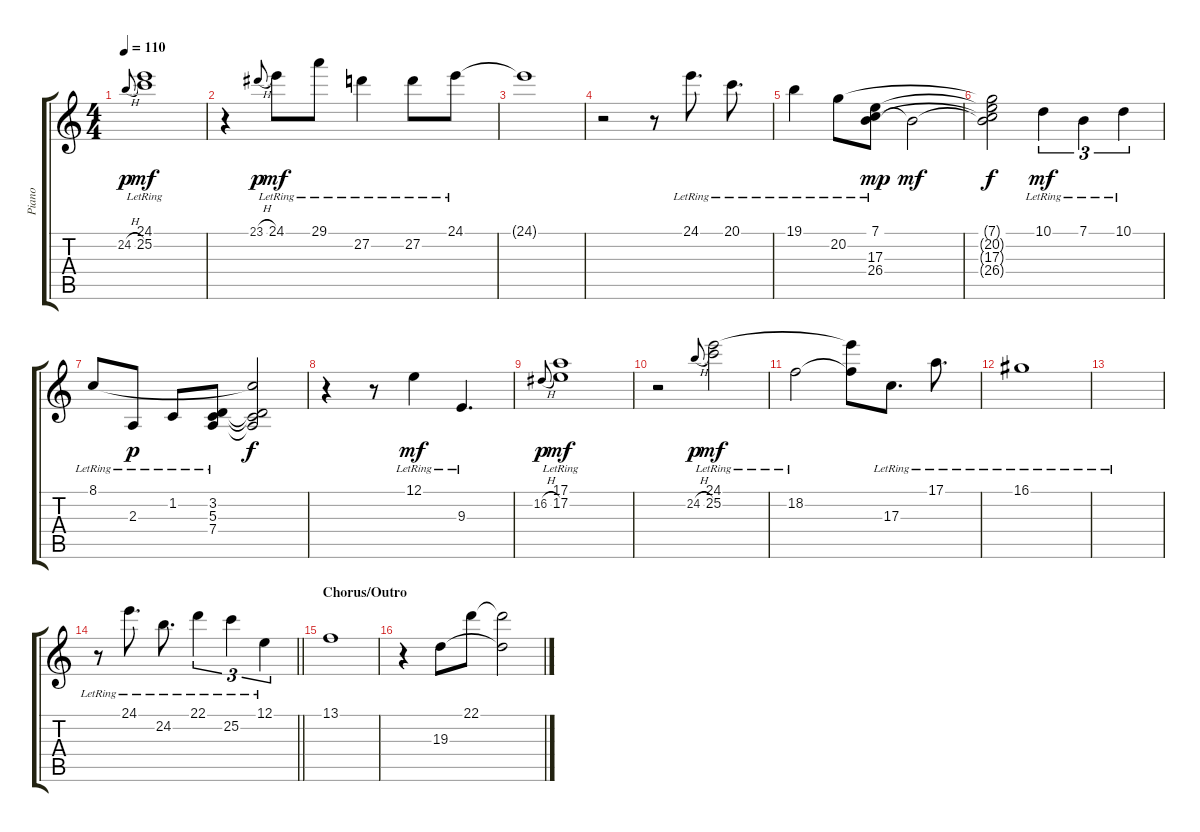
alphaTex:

\track ("Piano" "Piano") {instrument brightacousticpiano}
\staff {score tabs}
\tuning (E4 B3 G3 D3 A2 E2) {hide}
\ts (4 4)
\tempo 110
\clef g2
\ks c
24.2{h}.8{gr onbeat dy p} (24.1{lr} 25.2{lr}).1{dy mf} |
r.4 23.1{h}.8{gr onbeat dy p} 24.1{lr}.8{dy mf} 29.1{lr}.8 27.2{lr}.4 27.2{lr}.8 24.1{lr}.8 |
24.1{t}.1 |
r.2 r.8 24.1{lr}.8{d} 20.1{lr}.8{d} |
19.1{lr}.4 20.2{lr}.8 (7.1 17.3{lr} 26.4).8{dy mp} 7.1{t}.2{dy mf} |
(7.1{t} 20.2{t} 17.3{t} 26.4{t}).2{dy f} 10.1{lr}.4{tu (3 2) dy mf} 7.1{lr}.4{tu (3 2)} 10.1{lr}.4{tu (3 2)} |
8.1{lr}.8 2.3{lr}.8{dy p} 1.2{lr}.8 (3.2{lr} 5.3{lr} 7.4).8 (8.1{t} 3.2{t} 5.3{t} 7.4{t}).2{dy f} |
r.4 r.8 12.1{lr}.4{dy mf} 9.3{lr}.4{d} |
16.2{h}.8{gr onbeat dy p} (17.1{lr} 17.2{lr}).1{dy mf} |
r.2 24.2{h}.8{gr onbeat dy p} (24.1{lr} 25.2{lr}).2{dy mf} |
18.2{lr}.2 (24.1{t} 18.2{t}).8 17.3{lr}.8{d} 17.1{lr}.8{d} |
16.1{lr}.1 |
|
\barLineRight lightlight
r.8 24.1{lr}.8{d} 24.2{lr}.8{d} 22.1{lr}.4{tu (3 2)} 25.2{lr}.4{tu (3 2)} 12.1{lr}.4{tu (3 2)} |
\section ("" "Chorus/Outro")
13.1.1 |
r.4 19.3.8 22.1.8 (22.1{t} 19.3{t}).2
